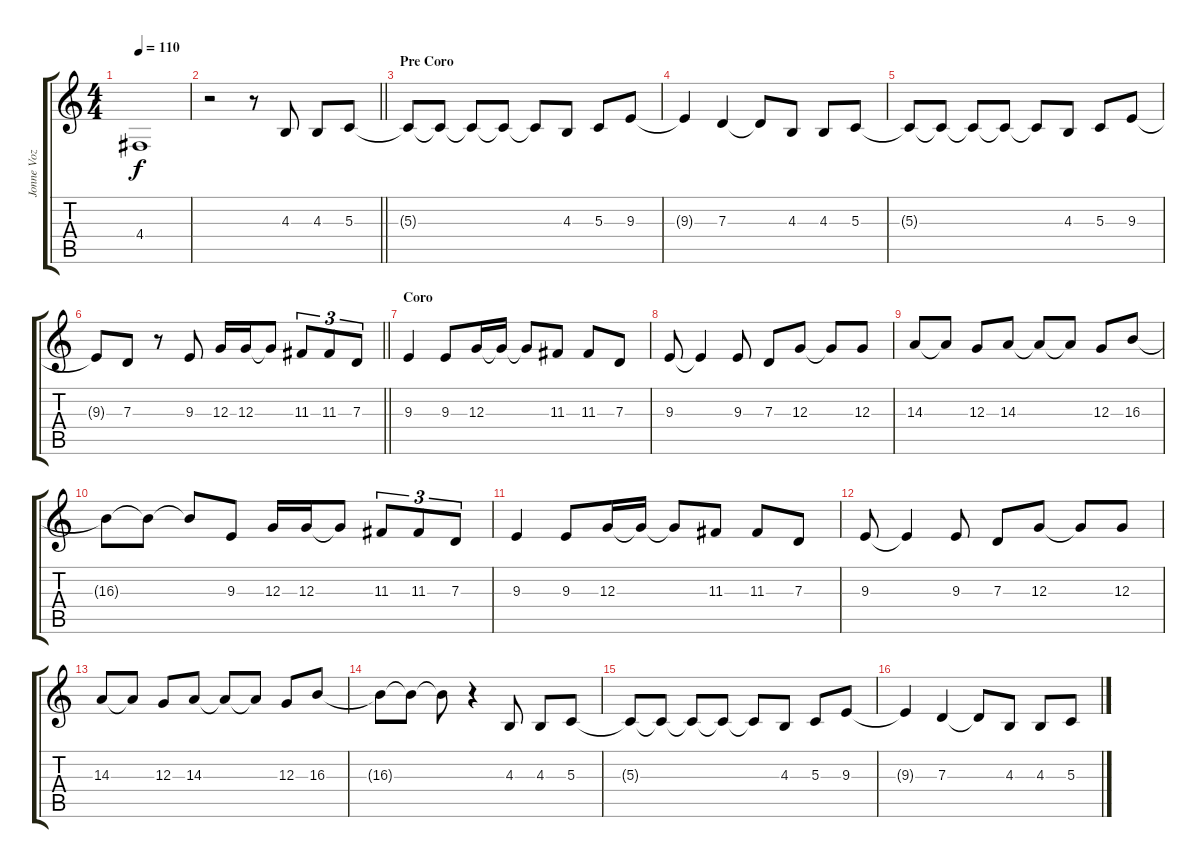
\track ("Jonne Voz" "Jonne Voz") {instrument lead6voice}
\staff {score tabs}
\tuning (E4 B3 G3 D3 A2 E2) {hide}
\ts (4 4)
\tempo 110
\clef g2
\ks c
4.4{t}.1{dy f} |
\barLineRight lightlight
r.2 r.8 4.3.8 4.3.8 5.3.8 |
\section ("" "Pre Coro")
5.3{t}.8 5.3{t}.8 5.3{t}.8 5.3{t}.8 5.3{t}.8 4.3.8 5.3.8 9.3.8 |
9.3{t}.4 7.3.4 7.3{t}.8 4.3.8 4.3.8 5.3.8 |
5.3{t}.8 5.3{t}.8 5.3{t}.8 5.3{t}.8 5.3{t}.8 4.3.8 5.3.8 9.3.8 |
\barLineRight lightlight
9.3{t}.8 7.3.8 r.8 9.3.8 12.3.16 12.3.16 12.3{t}.8 11.3.8{tu (3 2)} 11.3.8{tu (3 2)} 7.3.8{tu (3 2)} |
\section ("" "Coro")
9.3.4 9.3.8 12.3.16 12.3{t}.16 12.3{t}.8 11.3.8 11.3.8 7.3.8 |
9.3.8 9.3{t}.4 9.3.8 7.3.8 12.3.8 12.3{t}.8 12.3.8 |
14.3.8 14.3{t}.8 12.3.8 14.3.8 14.3{t}.8 14.3{t}.8 12.3.8 16.3.8 |
16.3{t}.8 16.3{t}.8 16.3{t}.8 9.3.8 12.3.16 12.3.16 12.3{t}.8 11.3.8{tu (3 2)} 11.3.8{tu (3 2)} 7.3.8{tu (3 2)} |
9.3.4 9.3.8 12.3.16 12.3{t}.16 12.3{t}.8 11.3.8 11.3.8 7.3.8 |
9.3.8 9.3{t}.4 9.3.8 7.3.8 12.3.8 12.3{t}.8 12.3.8 |
14.3.8 14.3{t}.8 12.3.8 14.3.8 14.3{t}.8 14.3{t}.8 12.3.8 16.3.8 |
16.3{t}.8 16.3{t}.8 16.3{t}.8 r.4 4.3.8 4.3.8 5.3.8 |
5.3{t}.8 5.3{t}.8 5.3{t}.8 5.3{t}.8 5.3{t}.8 4.3.8 5.3.8 9.3.8 |
9.3{t}.4 7.3.4 7.3{t}.8 4.3.8 4.3.8 5.3.8
